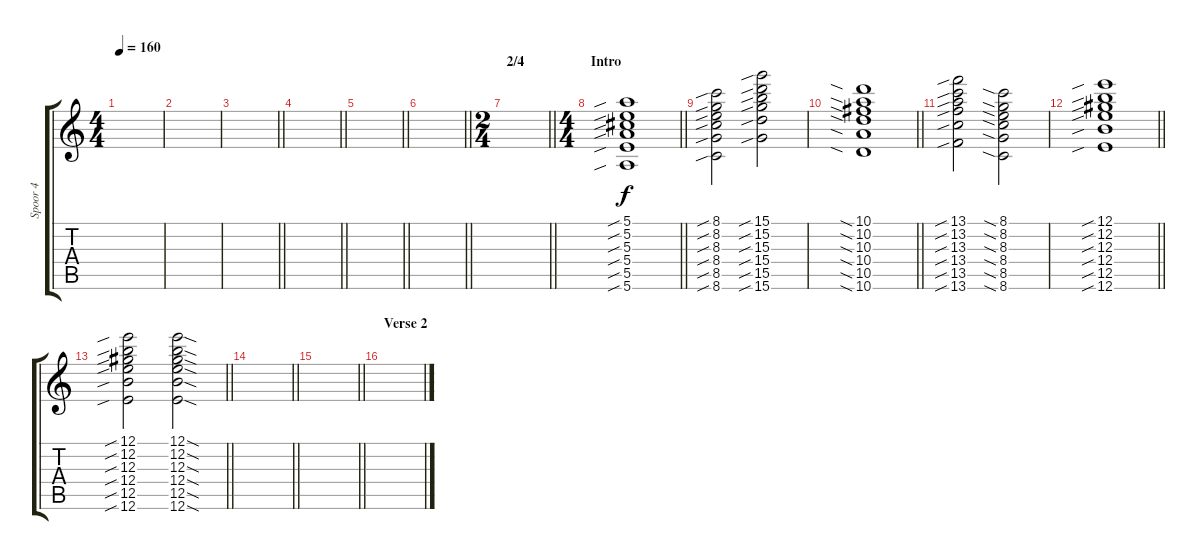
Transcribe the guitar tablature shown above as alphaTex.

\track ("Spoor 4" "Spoor 4") {instrument distortionguitar}
\staff {score tabs}
\tuning (E4 B3 Ab3 E3 B2 E2) {hide}
\ts (4 4)
\tempo 160
\clef g2
\ks c
|
|
\barLineRight lightlight
|
\barLineRight lightlight
|
\barLineRight lightlight
|
\section ("" "")
\barLineRight lightlight
|
\ts (2 4)
\section ("" "2/4")
\barLineRight lightlight
|
\ts (4 4)
\section ("" "Intro")
\barLineRight lightlight
(5.1{sib} 5.2{sib} 5.3{sib} 5.4{sib} 5.5{sib} 5.6{sib}).1 |
(8.1{sib} 8.2{sib} 8.3{sib} 8.4{sib} 8.5{sib} 8.6{sib}).2 (15.1{sib} 15.2{sib} 15.3{sib} 15.4{sib} 15.5{sib} 15.6{sib}).2 |
\barLineRight lightlight
(10.1{sia} 10.2{sia} 10.3{sia} 10.4{sia} 10.5{sia} 10.6{sia}).1 |
(13.1{sib} 13.2{sib} 13.3{sib} 13.4{sib} 13.5{sib} 13.6{sib}).2 (8.1{sia} 8.2{sia} 8.3{sia} 8.4{sia} 8.5{sia} 8.6{sia}).2 |
\barLineRight lightlight
(12.1{sib} 12.2{sib} 12.3{sib} 12.4{sib} 12.5{sib} 12.6{sib}).1 |
\barLineRight lightlight
(12.1{sib} 12.2{sib} 12.3{sib} 12.4{sib} 12.5{sib} 12.6{sib}).2 (12.1{sod} 12.2{sod} 12.3{sod} 12.4{sod} 12.5{sod} 12.6{sod}).2 |
\barLineRight lightlight
|
\barLineRight lightlight
|
\section ("" "Verse 2")
